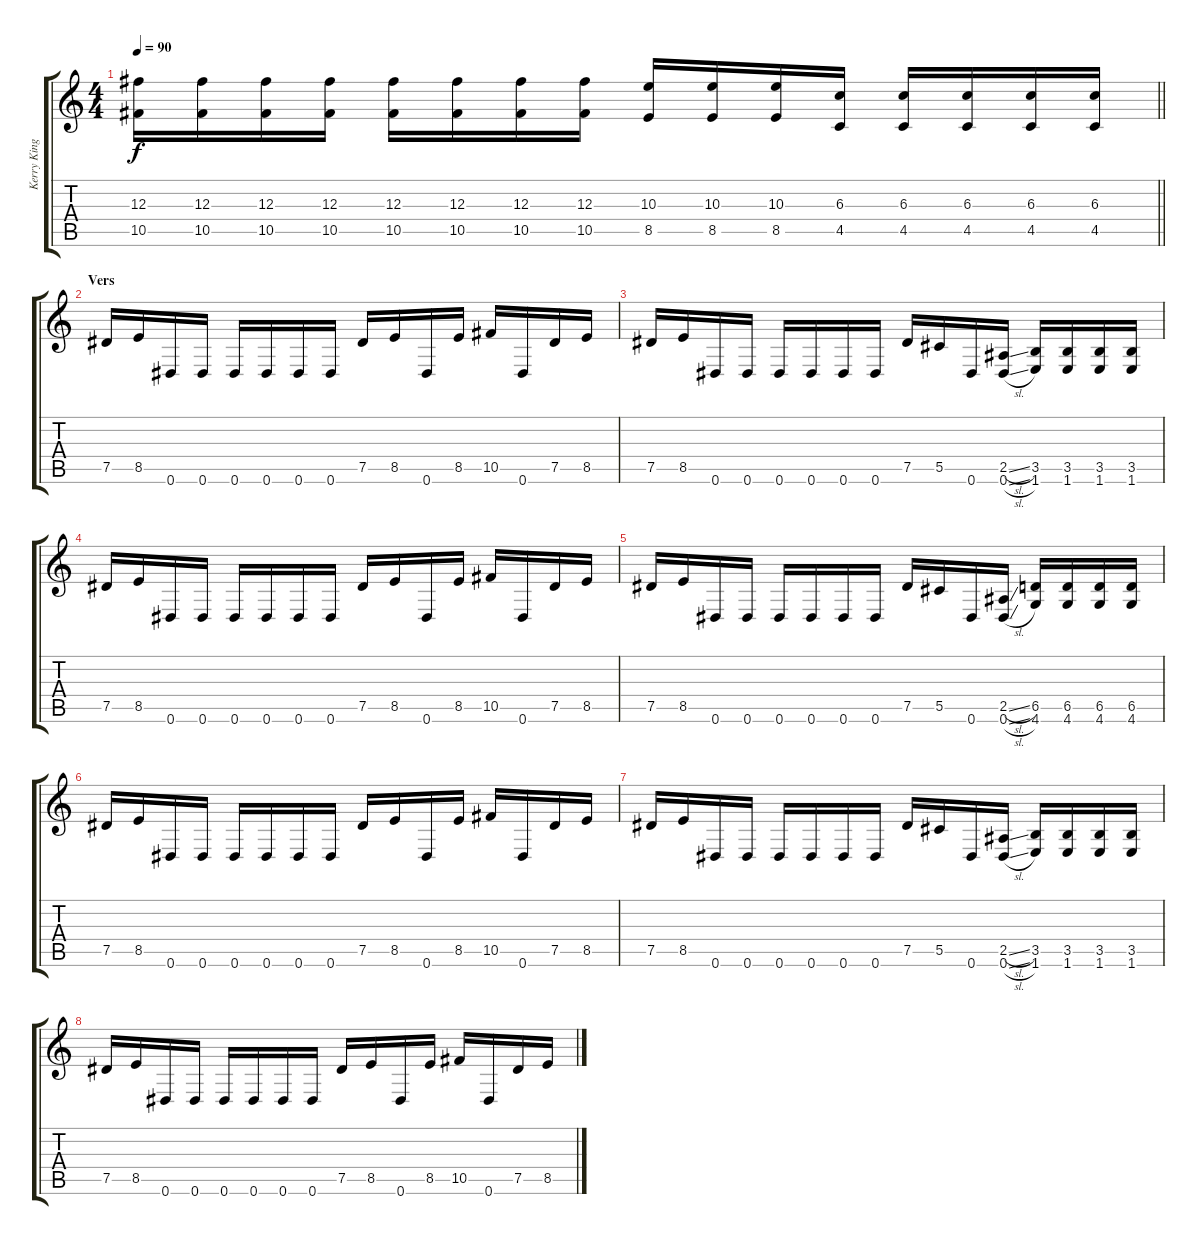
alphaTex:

\track ("Kerry King" "Kerry King") {instrument overdrivenguitar}
\staff {score tabs}
\tuning (Eb4 Bb3 Gb3 Db3 Ab2 Eb2) {hide}
\ts (4 4)
\tempo 90
\clef g2
\barLineRight lightlight
\ks c
(12.3 10.5).16{dy f} (12.3 10.5).16 (12.3 10.5).16 (12.3 10.5).16 (12.3 10.5).16 (12.3 10.5).16 (12.3 10.5).16 (12.3 10.5).16 (10.3 8.5).16 (10.3 8.5).16 (10.3 8.5).16 (6.3 4.5).16 (6.3 4.5).16 (6.3 4.5).16 (6.3 4.5).16 (6.3 4.5).16 |
\section ("" "Vers")
7.5.16 8.5.16 0.6.16 0.6.16 0.6.16 0.6.16 0.6.16 0.6.16 7.5.16 8.5.16 0.6.16 8.5.16 10.5.16 0.6.16 7.5.16 8.5.16 |
7.5.16 8.5.16 0.6.16 0.6.16 0.6.16 0.6.16 0.6.16 0.6.16 7.5.16 5.5.16 0.6.16 (2.5{sl} 0.6{sl}).16 (3.5 1.6).16 (3.5 1.6).16 (3.5 1.6).16 (3.5 1.6).16 |
7.5.16 8.5.16 0.6.16 0.6.16 0.6.16 0.6.16 0.6.16 0.6.16 7.5.16 8.5.16 0.6.16 8.5.16 10.5.16 0.6.16 7.5.16 8.5.16 |
7.5.16 8.5.16 0.6.16 0.6.16 0.6.16 0.6.16 0.6.16 0.6.16 7.5.16 5.5.16 0.6.16 (2.5{sl} 0.6{sl}).16 (6.5 4.6).16 (6.5 4.6).16 (6.5 4.6).16 (6.5 4.6).16 |
7.5.16 8.5.16 0.6.16 0.6.16 0.6.16 0.6.16 0.6.16 0.6.16 7.5.16 8.5.16 0.6.16 8.5.16 10.5.16 0.6.16 7.5.16 8.5.16 |
7.5.16 8.5.16 0.6.16 0.6.16 0.6.16 0.6.16 0.6.16 0.6.16 7.5.16 5.5.16 0.6.16 (2.5{sl} 0.6{sl}).16 (3.5 1.6).16 (3.5 1.6).16 (3.5 1.6).16 (3.5 1.6).16 |
7.5.16 8.5.16 0.6.16 0.6.16 0.6.16 0.6.16 0.6.16 0.6.16 7.5.16 8.5.16 0.6.16 8.5.16 10.5.16 0.6.16 7.5.16 8.5.16
